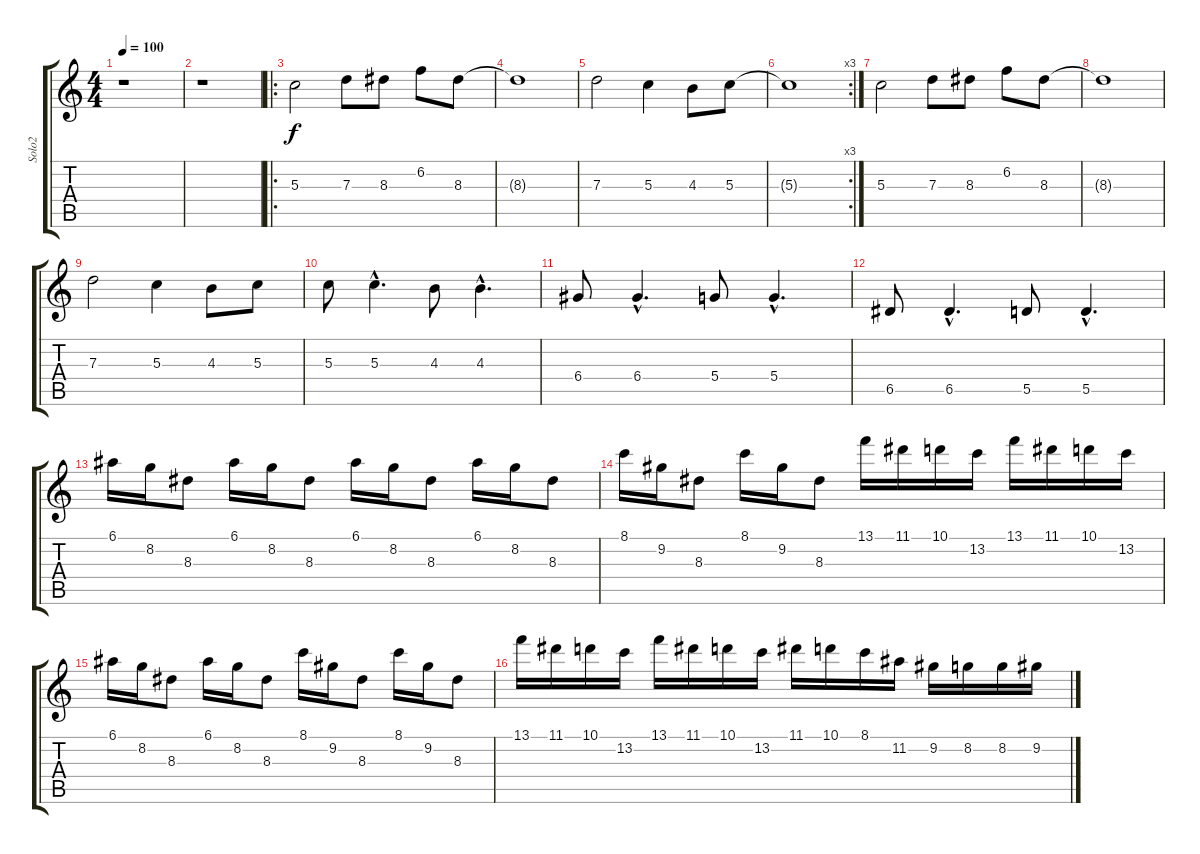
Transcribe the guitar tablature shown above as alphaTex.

\track ("Solo2" "Solo2") {instrument distortionguitar}
\staff {score tabs}
\tuning (E4 B3 G3 D3 A2 E2) {hide}
\ts (4 4)
\tempo 100
\clef g2
\ks c
r.1{dy f} |
r.1 |
\ro
5.3.2 7.3.8 8.3.8 6.2.8 8.3.8 |
8.3{t}.1 |
7.3.2 5.3.4 4.3.8 5.3.8 |
\rc 3
5.3{t}.1 |
5.3.2 7.3.8 8.3.8 6.2.8 8.3.8 |
8.3{t}.1 |
7.3.2 5.3.4 4.3.8 5.3.8 |
5.3.8 5.3{hac}.4{d} 4.3.8 4.3{hac}.4{d} |
6.4.8 6.4{hac}.4{d} 5.4.8 5.4{hac}.4{d} |
6.5.8 6.5{hac}.4{d} 5.5.8 5.5{hac}.4{d} |
6.1.16 8.2.16 8.3.8 6.1.16 8.2.16 8.3.8 6.1.16 8.2.16 8.3.8 6.1.16 8.2.16 8.3.8 |
8.1.16 9.2.16 8.3.8 8.1.16 9.2.16 8.3.8 13.1.16 11.1.16 10.1.16 13.2.16 13.1.16 11.1.16 10.1.16 13.2.16 |
6.1.16 8.2.16 8.3.8 6.1.16 8.2.16 8.3.8 8.1.16 9.2.16 8.3.8 8.1.16 9.2.16 8.3.8 |
13.1.16 11.1.16 10.1.16 13.2.16 13.1.16 11.1.16 10.1.16 13.2.16 11.1.16 10.1.16 8.1.16 11.2.16 9.2.16 8.2.16 8.2.16 9.2.16
